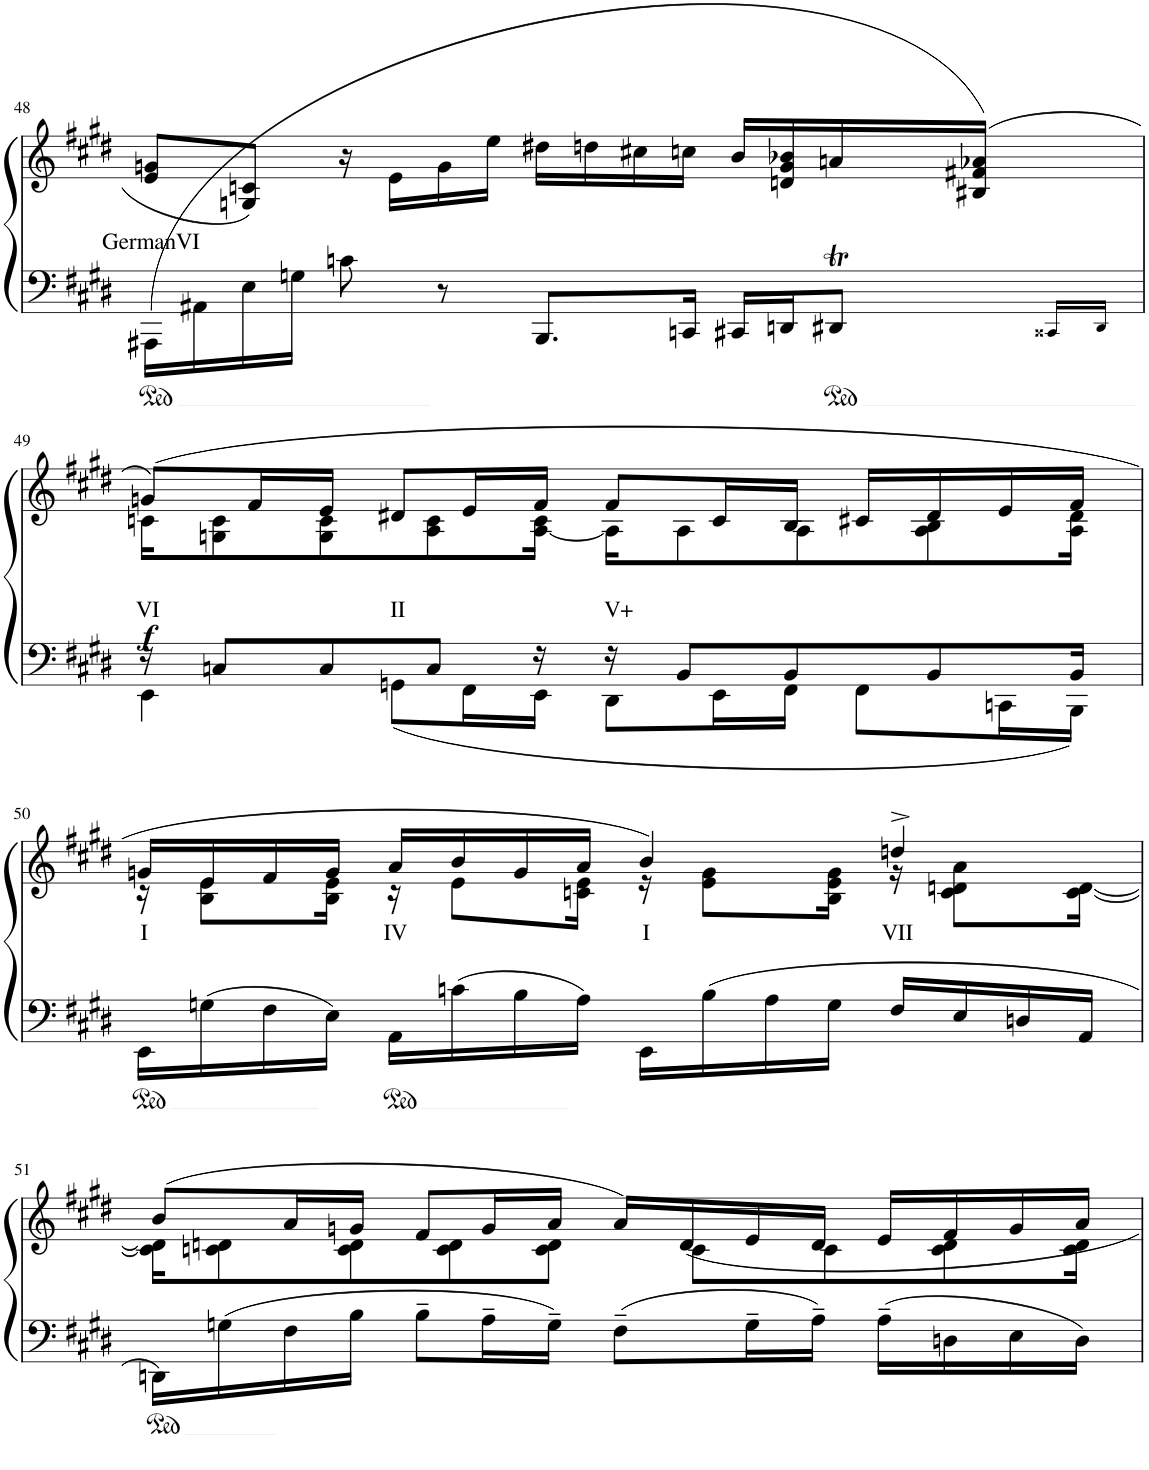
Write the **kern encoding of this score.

**kern	**kern	**text	**dynam
*part1	*part1	*part1	*part1
*staff2	*staff1	*staff1	*staff1/2
*I"Piano	*	*	*
*I'Pno	*	*	*
!!LO:PB:g=z
*clefF4	*clefG2	*	*
*k[f#c#g#d#]	*k[f#c#g#d#]	*	*
*M4/4	*M4/4	*	*
*met(c)	*met(c)	*	*
=48	=48	=48	=48
*^	*	*	*
!	!	!	!LO:LY:b	!
(16AAA#X\LL	2..ryy	8e/ 8gn/L	GermanVI	.
16AA#X\	.	.	.	.
16E\	.	8Gn/ 8cn/J	.	.
16Gn\JJ	.	.	.	.
8cn\	.	16r	.	.
.	.	16e\LL	.	.
8r	.	16g\	.	.
.	.	16ee\JJ	.	.
8.BBB/L	.	16dd#X\LL	.	.
.	.	16ddn\	.	.
.	.	16cc#X\	.	.
16CCn/Jk	.	16ccn\JJ	.	.
16CC#X/LL	.	16b/LL	.	.
16DDn/J	.	16dn/ 16g/ 16b-X/	.	.
*	*Xtuplet	*	*	*
8DD#Xt/J	112....ryy	16an/	.	.
.	26880%11ryy	.	.	.
.	56EE!	.	.	.
.	56DD#!	.	.	.
.	56EE!	.	.	.
.	.	(16B#X/ 16f#X/ 16a-X/JJ	.	.
.	56DD#!	.	.	.
.	48.CC##X!/LL	.	.	.
.	[6720%31DD#!/	.	.	.
6720%599ryy	6720%179ryy	6720%599ryy	.	.
.	24.ryy	.	.	.
!!LO:LB:g=z
=49	=49	=49	=49	=49
!	!	!	!LO:LY:b	!LO:DY:b
*	*	*^	*	*
16r	4EE\	8gn/L	16cn\KL	VI	f
8Cn/L	.	.	8Gn\ 8c\	.	.
.	.	16f#/L	.	.	.
8C/	.	16e/JJ	8G\ 8c\	.	.
!	!	!	!	!LO:LY:b	!
.	6720%179DD#!/]	8d#X/L	.	II	.
.	8GGn\L	.	.	.	.
8C/J	.	.	8A\ 8c\	.	.
.	.	16e/L	.	.	.
.	16FF#\L	.	.	.	.
16r	.	16f#/JJ	[16A\ 16c\Jk	.	.
.	16EE\JJ	.	.	.	.
!	!	!	!	!LO:LY:b	!
16r	.	8f#/L	16A\KL]	V+	.
.	8DD#\L	.	.	.	.
8BB/L	.	.	8A\	.	.
.	.	16c/L	.	.	.
.	16EE\L	.	.	.	.
8BB/	.	16B/JJ	8A\	.	.
.	16FF#\JJ	.	.	.	.
.	.	16c#X/LL	.	.	.
.	8FF#\L	.	.	.	.
8BB/	.	16d#/	8A\ 8B\	.	.
.	.	16e/	.	.	.
.	16CCn\L	.	.	.	.
16BB/Jk	.	16f#/JJ	16A\ 16d#\Jk	.	.
.	16BBB\JJ	.	.	.	.
6720%179ryy	.	6720%179ryy	6720%179ryy	.	.
*v	*v	*	*	*	*
!!LO:LB:g=z	!!
=50	=50	=50	=50	=50
!	!	!	!LO:LY:b	!
16EE\LL	16gn/LL	16r	I	.
16Gn\	16e/	8B\ 8e\L	.	.
16F#\	16f#/	.	.	.
16E\JJ	16g/JJ	16B\ 16e\Jk	.	.
!	!	!	!LO:LY:b	!
16AA\LL	16a/LL	16r	IV	.
16cn\	16b/	8e\L	.	.
16B\	16g/	.	.	.
16A\JJ	16a/JJ	16cn\ 16e\Jk	.	.
!	!	!	!LO:LY:b	!
16EE\LL	4b/)	16r	I	.
16B\	.	8e\ 8g\L	.	.
16A\	.	.	.	.
16G\JJ	.	16B\ 16e\ 16g\Jk	.	.
!	!	!	!LO:LY:b	!
16F#/LL	4ddn^/	16r	VII	.
16E/	.	8c\ 8dn\ 8a\L	.	.
16Dn/	.	.	.	.
16AA/JJ	.	[16c\ [16d\Jk	.	.
!!LO:LB:g=z	!!
=51	=51	=51	=51	=51
16DDn\LL	(8b/L	16c\] 16d\]KL	.	.
16Gn\	.	8cn\ 8dn\	.	.
16F#\	16a/L	.	.	.
16B\JJ	16gn/JJ	8c\ 8d\	.	.
8B~\L	8f#/L	.	.	.
.	.	8c\ 8d\	.	.
16A~\L	16g/L	.	.	.
16G~\JJ	16a/JJ	8c\ 8d\J	.	.
8F#~\L	16a/LL)	.	.	.
.	16d/	8c\L	.	.
16G~\L	16e/	.	.	.
16A~\JJ	16d/JJ	8c\	.	.
16A~\LL	16e/LL	.	.	.
16Dn\	16f#/	8c\ 8d\	.	.
16E\	16g/	.	.	.
16D\JJ	16a/JJ	16c\ 16d\Jk	.	.
*	*v	*v	*	*
=	=	=	=
*-	*-	*-	*-
